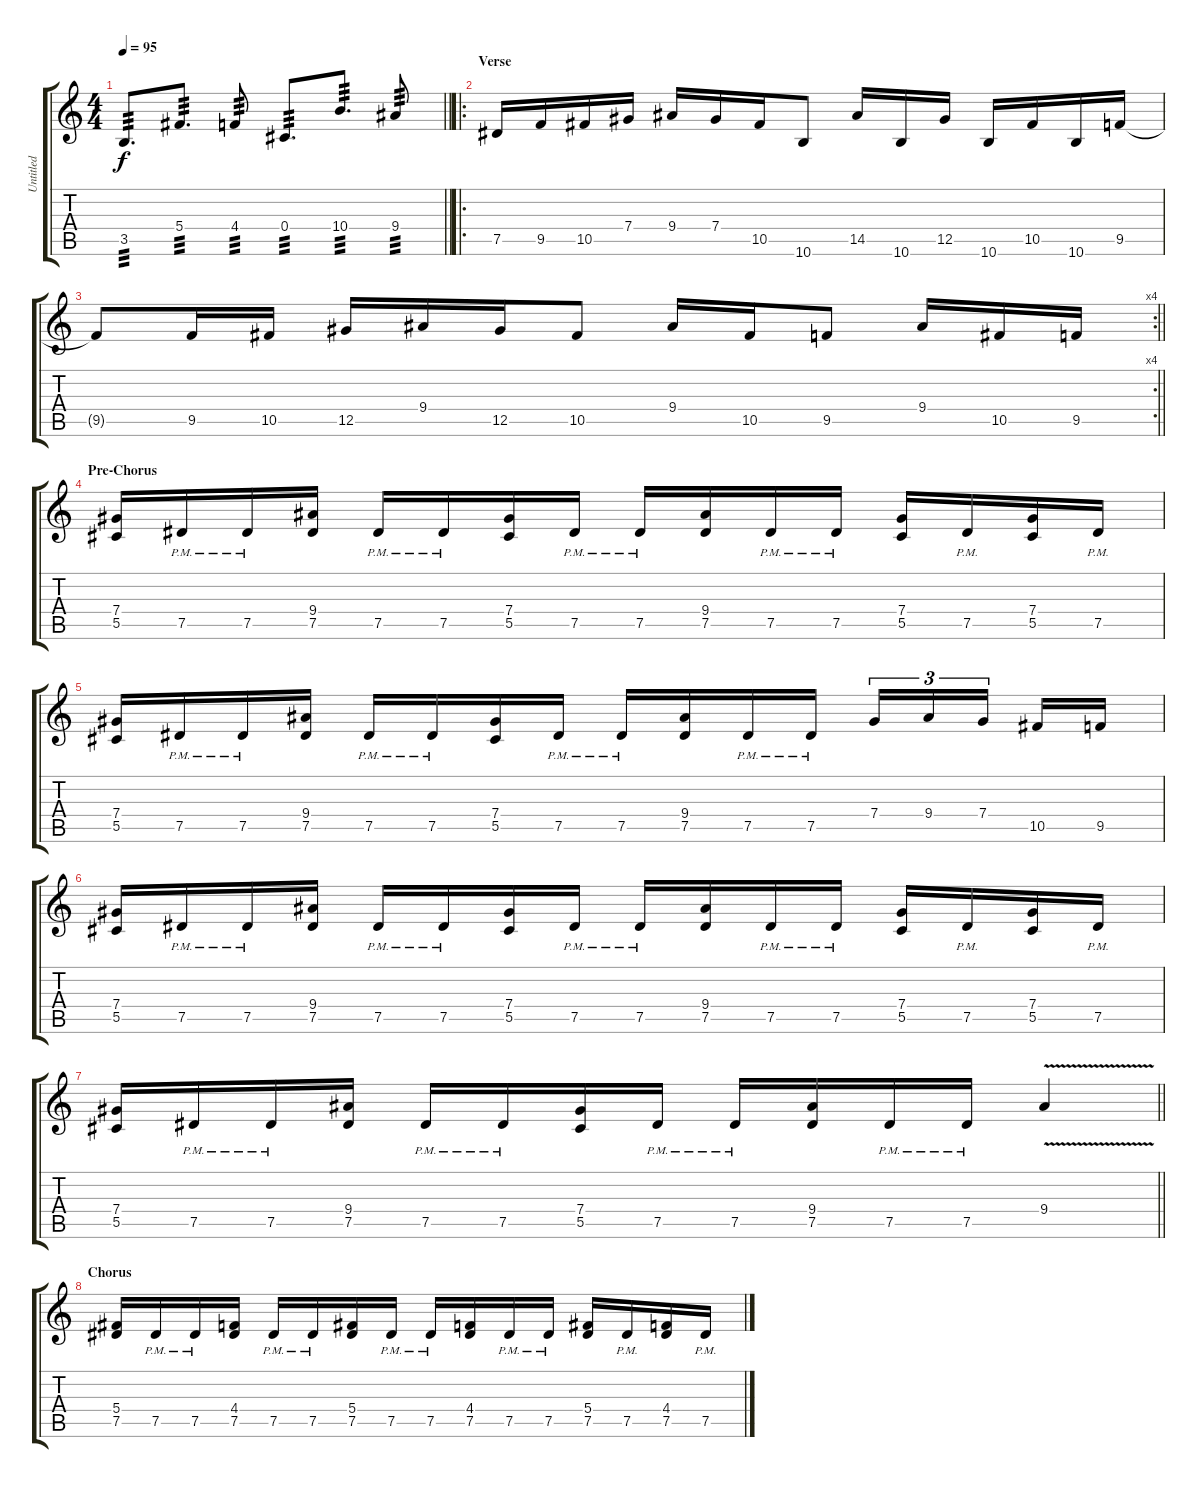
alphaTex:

\track ("Untitled" "Untitled") {instrument distortionguitar}
\staff {score tabs}
\tuning (Eb4 Bb3 Gb3 Db3 Ab2 Db2) {hide}
\ts (4 4)
\tempo 95
\clef g2
\barLineRight lightlight
\ks c
3.5.8{d tp 3 dy f} 5.4.8{d tp 3} 4.4.8{tp 3} 0.4.8{d tp 3} 10.4.8{d tp 3} 9.4.8{tp 3} |
\ro
\section ("" "Verse")
7.5.16 9.5.16 10.5.16 7.4.16 9.4.16 7.4.16 10.5.16 10.6.8 14.5.16 10.6.16 12.5.16 10.6.16 10.5.16 10.6.16 9.5.16 |
\rc 4
\barLineRight lightlight
9.5{t}.8 9.5.16 10.5.16 12.5.16 9.4.16 12.5.16 10.5.8 9.4.16 10.5.16 9.5.8 9.4.16 10.5.16 9.5.16 |
\section ("" "Pre-Chorus")
(7.4 5.5).16 7.5{pm}.16 7.5{pm}.16 (9.4 7.5).16 7.5{pm}.16 7.5{pm}.16 (7.4 5.5).16 7.5{pm}.16 7.5{pm}.16 (9.4 7.5).16 7.5{pm}.16 7.5{pm}.16 (7.4 5.5).16 7.5{pm}.16 (7.4 5.5).16 7.5{pm}.16 |
(7.4 5.5).16 7.5{pm}.16 7.5{pm}.16 (9.4 7.5).16 7.5{pm}.16 7.5{pm}.16 (7.4 5.5).16 7.5{pm}.16 7.5{pm}.16 (9.4 7.5).16 7.5{pm}.16 7.5{pm}.16 7.4.16{tu (3 2)} 9.4.16{tu (3 2)} 7.4.16{tu (3 2) beam splitsecondary} 10.5.16 9.5.16 |
(7.4 5.5).16 7.5{pm}.16 7.5{pm}.16 (9.4 7.5).16 7.5{pm}.16 7.5{pm}.16 (7.4 5.5).16 7.5{pm}.16 7.5{pm}.16 (9.4 7.5).16 7.5{pm}.16 7.5{pm}.16 (7.4 5.5).16 7.5{pm}.16 (7.4 5.5).16 7.5{pm}.16 |
\barLineRight lightlight
(7.4 5.5).16 7.5{pm}.16 7.5{pm}.16 (9.4 7.5).16 7.5{pm}.16 7.5{pm}.16 (7.4 5.5).16 7.5{pm}.16 7.5{pm}.16 (9.4 7.5).16 7.5{pm}.16 7.5{pm}.16 9.4{v}.4 |
\section ("" "Chorus")
(5.4 7.5).16 7.5{pm}.16 7.5{pm}.16 (4.4 7.5).16 7.5{pm}.16 7.5{pm}.16 (5.4 7.5).16 7.5{pm}.16 7.5{pm}.16 (4.4 7.5).16 7.5{pm}.16 7.5{pm}.16 (5.4 7.5).16 7.5{pm}.16 (4.4 7.5).16 7.5{pm}.16
